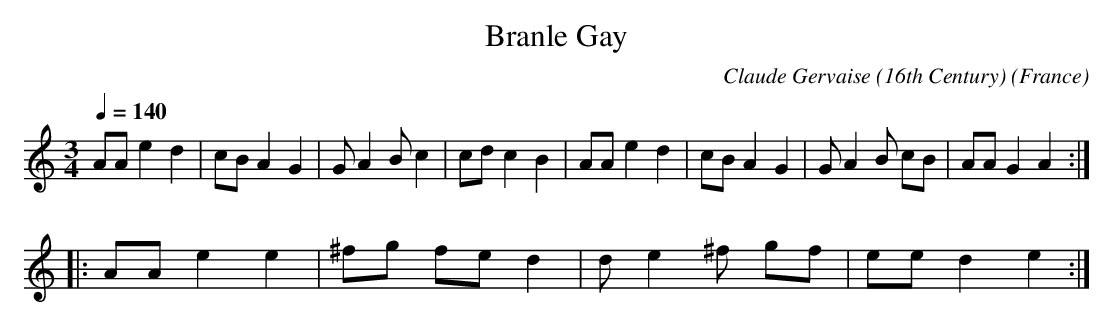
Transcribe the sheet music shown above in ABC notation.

X:1
T:Branle Gay
C:Claude Gervaise (16th Century)
O:France
M:3/4
L:1/8
Q:1/4=140
K:Am
AA e2 d2 |cB A2 G2 |G A2 B c2 |cd c2 B2 |
AA e2 d2 |cB A2 G2 |G A2 B cB |AA G2 A2 :|!
|: AA e2 e2 |^fg fe d2 |d e2 ^f gf |ee d2 e2 :|
